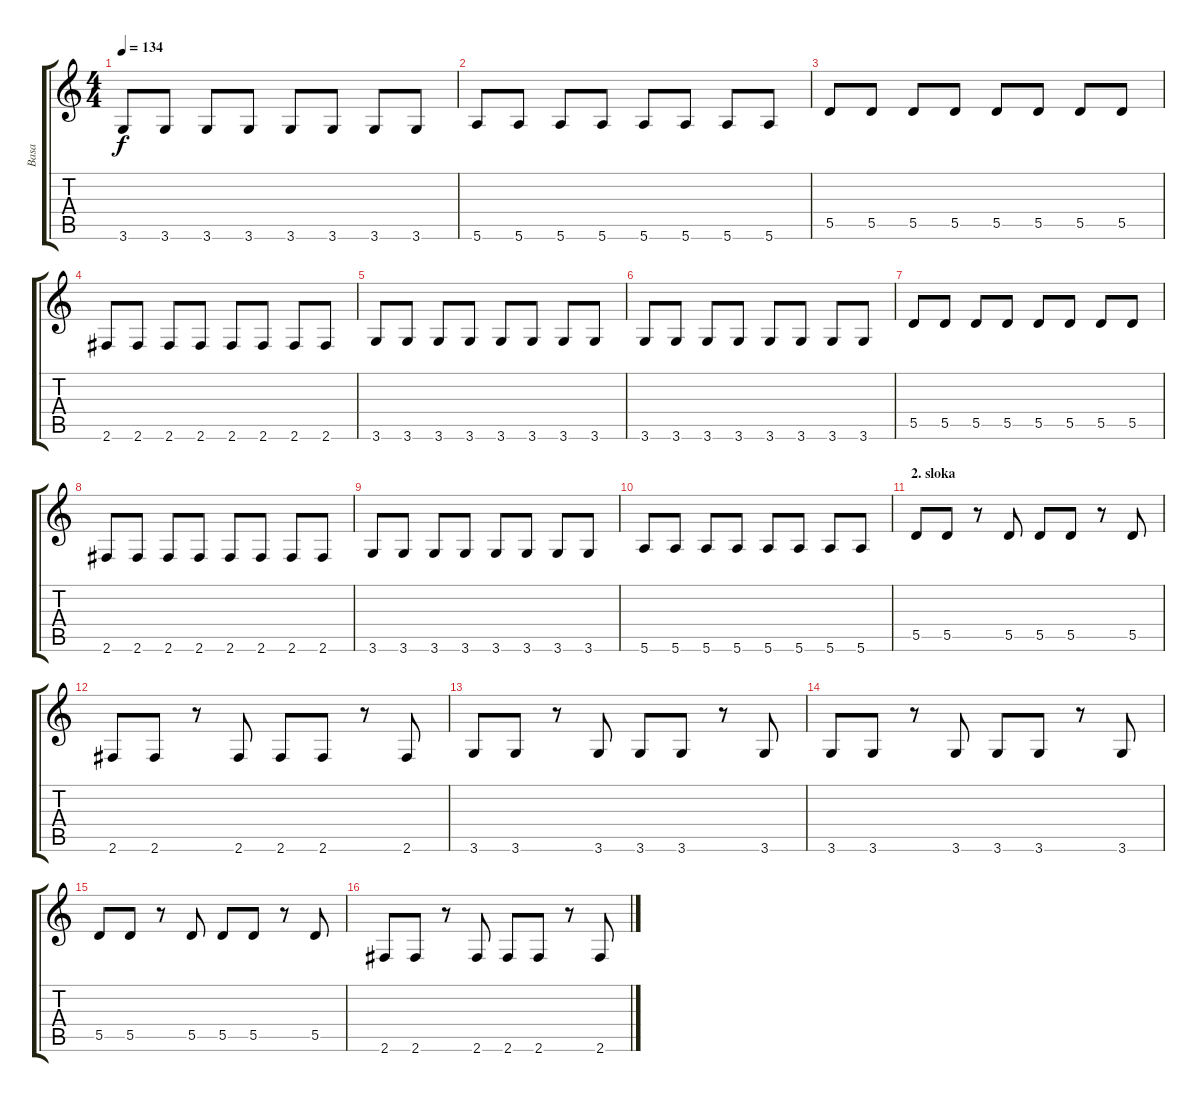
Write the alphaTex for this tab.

\track ("Basa" "Basa") {instrument electricbassfinger}
\staff {score tabs}
\tuning (E4 B3 G3 D3 A2 E2) {hide}
\ts (4 4)
\tempo 134
\clef g2
\ks c
3.6.8{dy f} 3.6.8 3.6.8 3.6.8 3.6.8 3.6.8 3.6.8 3.6.8 |
5.6.8 5.6.8 5.6.8 5.6.8 5.6.8 5.6.8 5.6.8 5.6.8 |
5.5.8 5.5.8 5.5.8 5.5.8 5.5.8 5.5.8 5.5.8 5.5.8 |
2.6.8 2.6.8 2.6.8 2.6.8 2.6.8 2.6.8 2.6.8 2.6.8 |
3.6.8 3.6.8 3.6.8 3.6.8 3.6.8 3.6.8 3.6.8 3.6.8 |
3.6.8 3.6.8 3.6.8 3.6.8 3.6.8 3.6.8 3.6.8 3.6.8 |
5.5.8 5.5.8 5.5.8 5.5.8 5.5.8 5.5.8 5.5.8 5.5.8 |
2.6.8 2.6.8 2.6.8 2.6.8 2.6.8 2.6.8 2.6.8 2.6.8 |
3.6.8 3.6.8 3.6.8 3.6.8 3.6.8 3.6.8 3.6.8 3.6.8 |
5.6.8 5.6.8 5.6.8 5.6.8 5.6.8 5.6.8 5.6.8 5.6.8 |
\section ("" "2. sloka")
5.5.8 5.5.8 r.8 5.5.8 5.5.8 5.5.8 r.8 5.5.8 |
2.6.8 2.6.8 r.8 2.6.8 2.6.8 2.6.8 r.8 2.6.8 |
3.6.8 3.6.8 r.8 3.6.8 3.6.8 3.6.8 r.8 3.6.8 |
3.6.8 3.6.8 r.8 3.6.8 3.6.8 3.6.8 r.8 3.6.8 |
5.5.8 5.5.8 r.8 5.5.8 5.5.8 5.5.8 r.8 5.5.8 |
2.6.8 2.6.8 r.8 2.6.8 2.6.8 2.6.8 r.8 2.6.8
